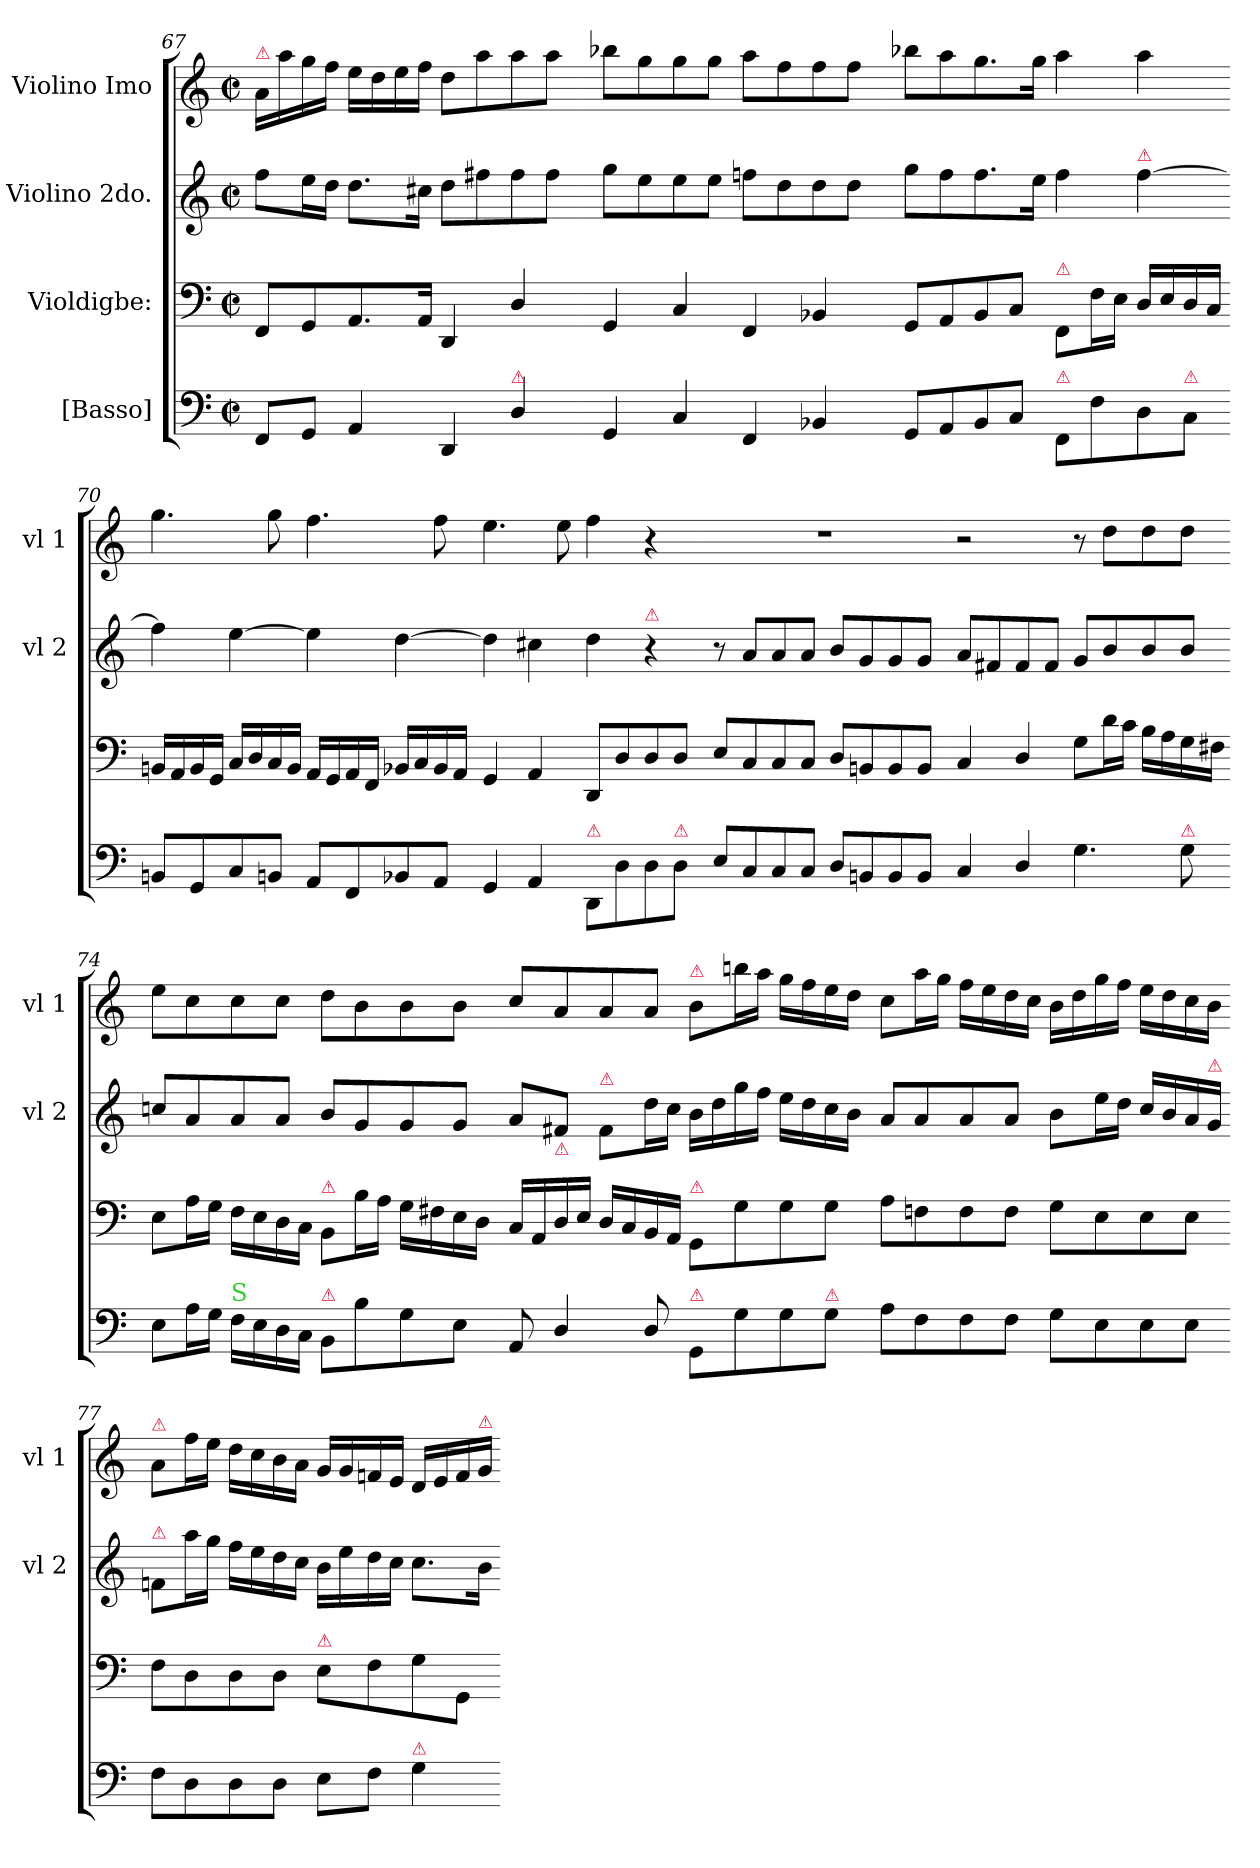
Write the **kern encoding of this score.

**kern	**kern	**kern	**kern
*part4	*part3	*part2	*part1
*staff4	*staff3	*staff2	*staff1
*I"[Basso]	*I"Violdigbe:	*I"Violino 2do.	*I"Violino Imo
*	*	*I'vl 2	*I'vl 1
*clefF4	*clefF4	*clefG2	*clefG2
*k[]	*k[]	*k[]	*k[]
*M2/2	*M2/2	*M2/2	*M2/2
*met(c|)	*met(c|)	*met(c|)	*met(c|)
=67	=67	=67	=67
!	!	!	!LO:TX:a:color=crimson:t=⚠
8FF/L	8FF/L	8ff\L	16a/LL
.	.	.	16aa\
8GG/J	8GG/	16ee\L	16gg\
.	.	16dd\JJ	16ff\JJ
4AA/	8.AA/	8.dd\L	16ee\LL
.	.	.	16dd\
.	.	.	16ee\
.	16AA/Jk	16cc#X\Jk	16ff\JJ
4DD/	4DD/	8dd\L	8dd\L
.	.	8ff#X\	8aa\
!LO:TX:a:color=crimson:t=⚠	!	!	!
4D/	4D/	8ff#\	8aa\
.	.	8ff#\J	8aa\J
=68-	=68-	=68-	=68-
4GG/	4GG/	8gg\L	8bb-X\L
.	.	8ee\	8gg\
4C/	4C/	8ee\	8gg\
.	.	8ee\J	8gg\J
4FF/	4FF/	8ffn\L	8aa\L
.	.	8dd\	8ff\
4BB-X/	4BB-X/	8dd\	8ff\
.	.	8dd\J	8ff\J
=69-	=69-	=69-	=69-
8GG/L	8GG/L	8gg\L	8bb-X\L
8AA/	8AA/	8ff\	8aa\
8BB-/	8BB-/	8.ff\	8.gg\
8C/J	8C/J	.	.
.	.	16ee\Jk	16gg\Jk
!	!LO:TX:a:color=crimson:t=⚠	!	!
!LO:TX:a:color=crimson:t=⚠	!	!	!
8FF/L	8FF/L	4ff\	4aa\
8F\	16F\L	.	.
.	16E\JJ	.	.
!	!	!LO:TX:a:color=crimson:t=⚠	!
8D\	16D/LL	[4ff\	4aa\
.	16E/	.	.
!LO:TX:a:color=crimson:t=⚠	!	!	!
8C\J	16D/	.	.
.	16C/JJ	.	.
=70-	=70-	=70-	=70-
8BBn/L	16BBn/LL	4ff\]	4.gg\
.	16AA/	.	.
8GG/	16BB/	.	.
.	16GG/JJ	.	.
8C/	16C/LL	[4ee\	.
.	16D/	.	.
8BBn/J	16C/	.	8gg\
.	16BB/JJ	.	.
8AA/L	16AA/LL	4ee\]	4.ff\
.	16GG/	.	.
8FF/	16AA/	.	.
.	16FF/JJ	.	.
8BB-X/	16BB-X/LL	[4dd\	.
.	16C/	.	.
8AA/J	16BB-/	.	8ff\
.	16AA/JJ	.	.
=71-	=71-	=71-	=71-
4GG/	4GG/	4dd\]	4.ee\
4AA/	4AA/	4cc#X\	.
.	.	.	8ee\
!LO:TX:a:color=crimson:t=⚠	!	!	!
8DD/L	8DD/L	4dd\	4ff\
8D\	8D/	.	.
!	!	!LO:TX:a:color=crimson:t=⚠	!
8D\	8D/	4r	4r
!LO:TX:a:color=crimson:t=⚠	!	!	!
8D\J	8D/J	.	.
=72-	=72-	=72-	=72-
8E/L	8E/L	8r	1r
8C/	8C/	8a/L	.
8C/	8C/	8a/	.
8C/J	8C/J	8a/J	.
8D/L	8D/L	8b/L	.
8BBn/	8BBn/	8g/	.
8BB/	8BB/	8g/	.
8BB/J	8BB/J	8g/J	.
=73-	=73-	=73-	=73-
4C/	4C/	8a/L	2r
.	.	8f#X/	.
4D/	4D/	8f#/	.
.	.	8f#/J	.
4.G\	8G\L	8g/L	8r
.	16d\L	8b/	8dd\L
.	16c\JJ	.	.
.	16B\LL	8b/	8dd\
.	16A\	.	.
!LO:TX:a:color=crimson:t=⚠	!	!	!
8G\	16G\	8b/J	8dd\J
.	16F#X\JJ	.	.
=74-	=74-	=74-	=74-
8E\L	8E\L	8ccn/L	8ee\L
16A\L	16A\L	8a/	8cc\
16G\JJ	16G\JJ	.	.
!LO:TX:a:color=limegreen:t=S	!	!	!
16F\LL	16F#\LL	8a/	8cc\
16E\	16E\	.	.
16D\	16D\	8a/J	8cc\J
16C\JJ	16C\JJ	.	.
!	!LO:TX:a:color=crimson:t=⚠	!	!
!LO:TX:a:color=crimson:t=⚠	!	!	!
8BB/L	8BB/L	8b/L	8dd\L
8B\	16B\L	8g/	8b\
.	16A\JJ	.	.
8G\	16G\LL	8g/	8b\
.	16F#X\	.	.
8E\J	16E\	8g/J	8b\J
.	16D\JJ	.	.
=75-	=75-	=75-	=75-
8AA/	16C/LL	8a/L	8cc/L
.	16AA/	.	.
!	!	!LO:TX:b:color=crimson:t=⚠	!
4D/	16D/	8f#X/J	8a/
.	16E/JJ	.	.
!	!	!LO:TX:a:color=crimson:t=⚠	!
.	16D/LL	8f#/L	8a/
.	16C/	.	.
8D/	16BB/	16dd\L	8a/J
.	16AA/JJ	16cc\JJ	.
!	!	!	!LO:TX:a:color=crimson:t=⚠
!	!LO:TX:a:color=crimson:t=⚠	!	!
!LO:TX:a:color=crimson:t=⚠	!	!	!
8GG/L	8GG/L	16b\LL	8b/L
.	.	16dd\	.
8G\	8G\	16gg\	16bbn\L
.	.	16ff\JJ	16aa\JJ
8G\	8G\	16ee\LL	16gg\LL
.	.	16dd\	16ff\
!LO:TX:a:color=crimson:t=⚠	!	!	!
8G\J	8G\J	16cc\	16ee\
.	.	16b\JJ	16dd\JJ
=76-	=76-	=76-	=76-
8A\L	8A\L	8a/L	8cc\L
8F\	8Fn\	8a/	16aa\L
.	.	.	16gg\JJ
8F\	8F\	8a/	16ff\LL
.	.	.	16ee\
8F\J	8F\J	8a/J	16dd\
.	.	.	16cc\JJ
8G\L	8G\L	8b\L	16b\LL
.	.	.	16dd\
8E\	8E\	16ee\L	16gg\
.	.	16dd\JJ	16ff\JJ
8E\	8E\	16cc/LL	16ee\LL
.	.	16b/	16dd\
8E\J	8E\J	16a/	16cc\
!	!	!LO:TX:a:color=crimson:t=⚠	!
.	.	16g/JJ	16b\JJ
=77-	=77-	=77-	=77-
!	!	!	!LO:TX:a:color=crimson:t=⚠
!	!	!LO:TX:a:color=crimson:t=⚠	!
8F\L	8F\L	8fn/L	8a/L
8D\	8D\	16aa\L	16ff\L
.	.	16gg\JJ	16ee\JJ
8D\	8D\	16ff\LL	16dd\LL
.	.	16ee\	16cc\
8D\J	8D\J	16dd\	16b\
.	.	16cc\JJ	16a\JJ
!	!LO:TX:a:color=crimson:t=⚠	!	!
8E\L	8E\L	16b\LL	16g/LL
.	.	16ee\	16g/
8F\J	8F\	16dd\	16fn/
.	.	16cc\JJ	16e/JJ
!LO:TX:a:color=crimson:t=⚠	!	!	!
4G\	8G\	8.cc\L	16d/LL
.	.	.	16e/
.	8GG/J	.	16f/
!	!	!	!LO:TX:a:color=crimson:t=⚠
.	.	16b\Jk	16g/JJ
=-	=-	=-	=-
*-	*-	*-	*-
